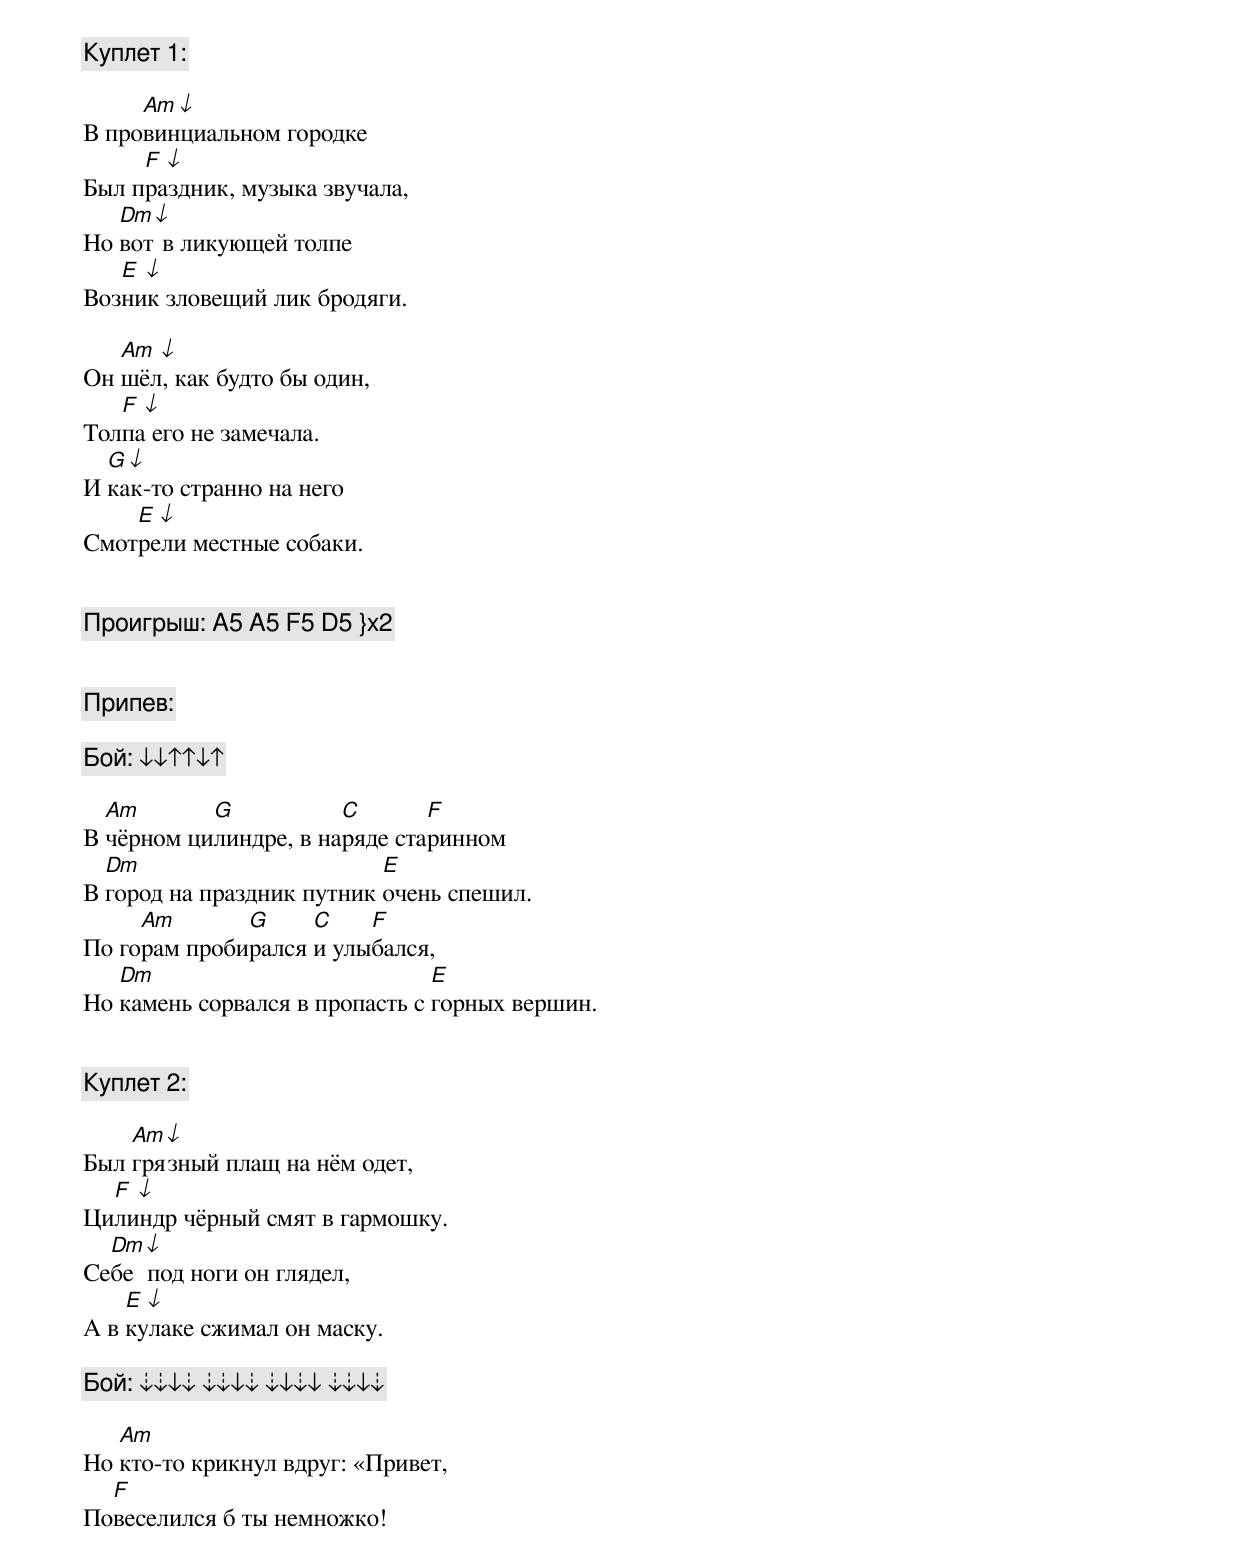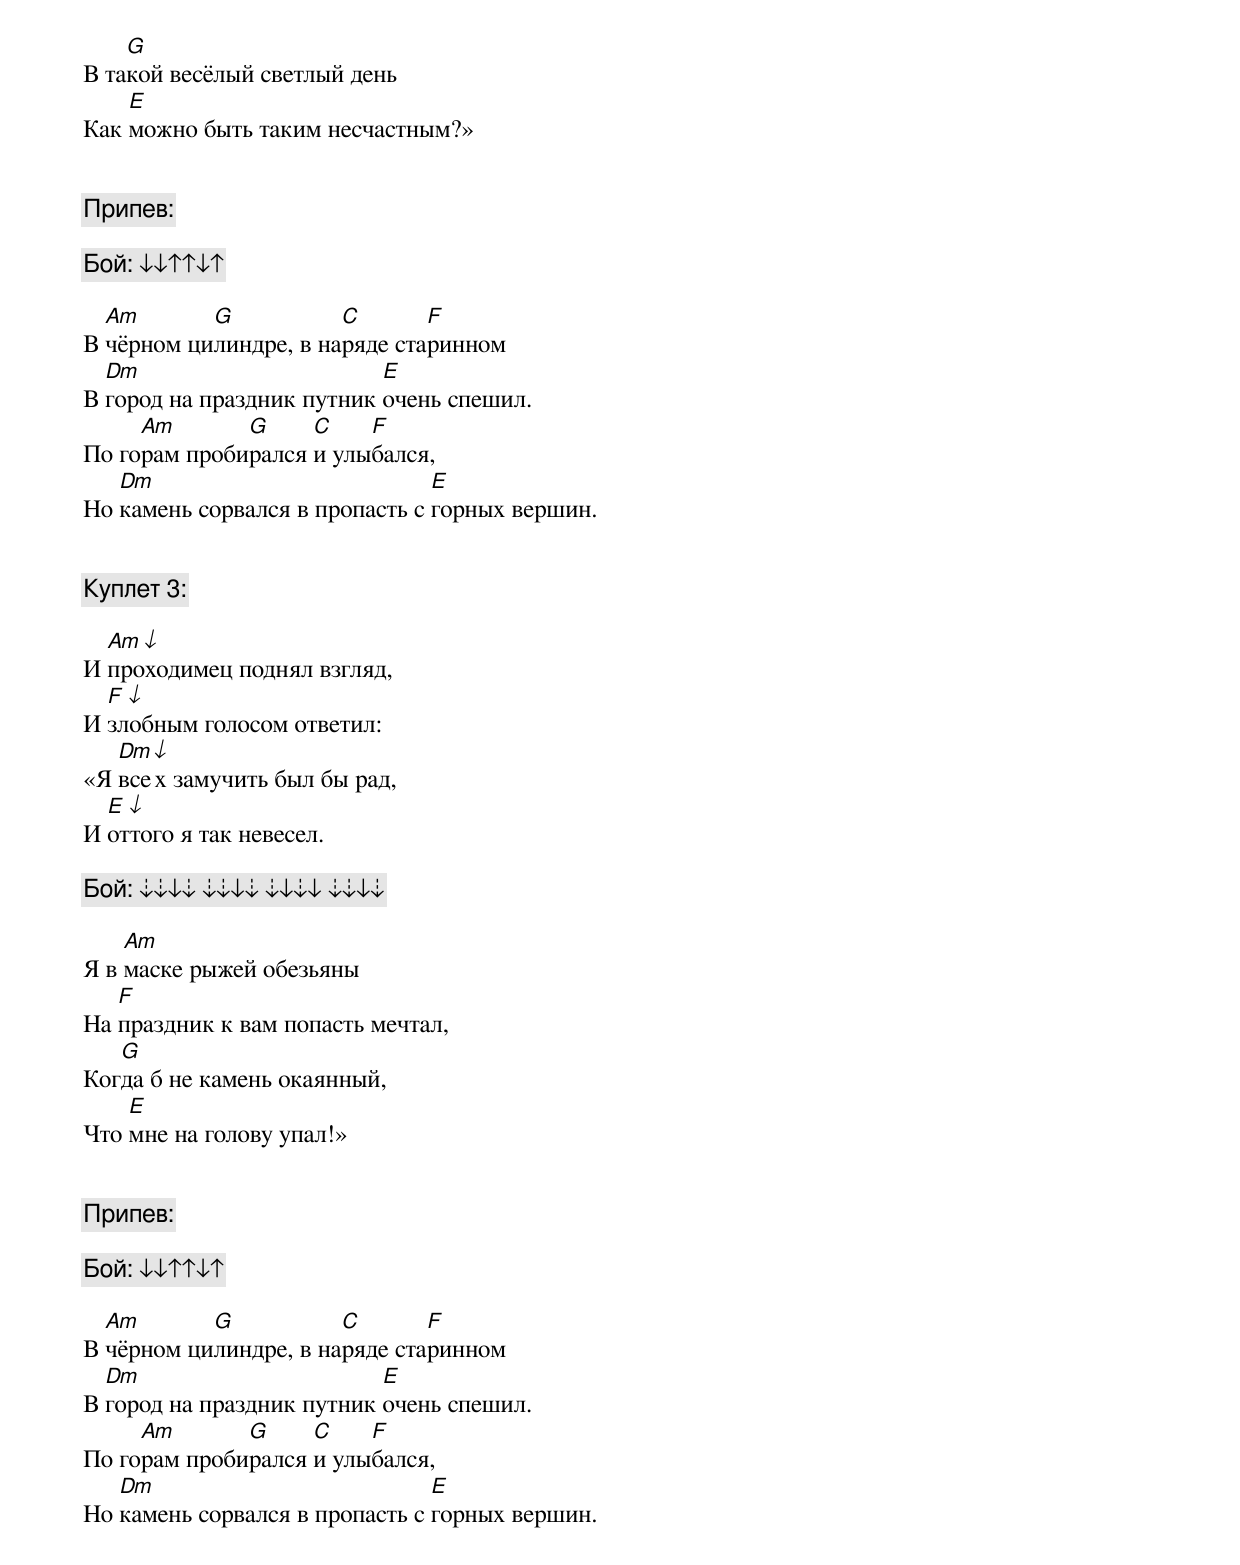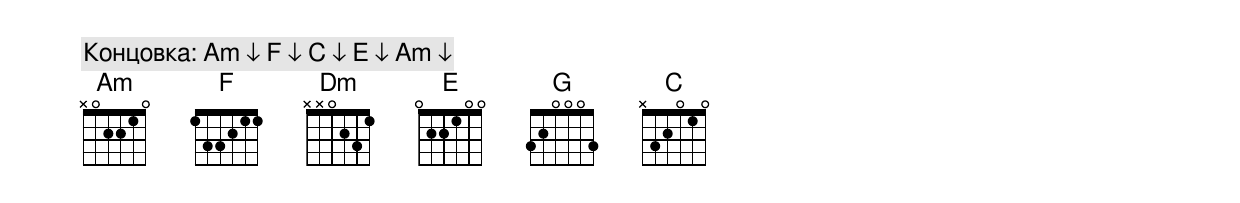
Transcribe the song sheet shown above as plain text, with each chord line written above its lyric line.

[Куплет 1:]

     Am ↓
В провинциальном городке
     F ↓
Был праздник, музыка звучала,
   Dm ↓
Но вот в ликующей толпе
   E ↓
Возник зловещий лик бродяги.

   Am ↓
Он шёл, как будто бы один,
   F ↓
Толпа его не замечала.
  G ↓
И как-то странно на него
    E ↓
Смотрели местные собаки.


[Проигрыш:] A5 A5 F5 D5 }x2


[Припев:]

[Бой:] ↓↓↑↑↓↑

  Am       G           C       F
В чёрном цилиндре, в наряде старинном
  Dm                       E
В город на праздник путник очень спешил.
     Am       G     C    F
По горам пробирался и улыбался,
   Dm                           E
Но камень сорвался в пропасть с горных вершин.


[Куплет 2:]

    Am ↓
Был грязный плащ на нём одет,
  F ↓
Цилиндр чёрный смят в гармошку.
  Dm ↓
Себе под ноги он глядел,
    E ↓
А в кулаке сжимал он маску.

[Бой:] ⇣⇣↓⇣ ⇣⇣↓⇣ ⇣↓⇣↓ ⇣⇣↓⇣

   Am
Но кто-то крикнул вдруг: «Привет,
  F
Повеселился б ты немножко!
    G
В такой весёлый светлый день
    E
Как можно быть таким несчастным?»


[Припев:]

[Бой:] ↓↓↑↑↓↑

  Am       G           C       F
В чёрном цилиндре, в наряде старинном
  Dm                       E
В город на праздник путник очень спешил.
     Am       G     C    F
По горам пробирался и улыбался,
   Dm                           E
Но камень сорвался в пропасть с горных вершин.


[Куплет 3:]

  Am ↓
И проходимец поднял взгляд,
  F ↓
И злобным голосом ответил:
   Dm ↓
«Я всех замучить был бы рад,
  E ↓
И оттого я так невесел.

[Бой:] ⇣⇣↓⇣ ⇣⇣↓⇣ ⇣↓⇣↓ ⇣⇣↓⇣

    Am
Я в маске рыжей обезьяны
   F
На праздник к вам попасть мечтал,
   G
Когда б не камень окаянный,
    E
Что мне на голову упал!»


[Припев:]

[Бой:] ↓↓↑↑↓↑

  Am       G           C       F
В чёрном цилиндре, в наряде старинном
  Dm                       E
В город на праздник путник очень спешил.
     Am       G     C    F
По горам пробирался и улыбался,
   Dm                           E
Но камень сорвался в пропасть с горных вершин.


[Концовка:] Am ↓ F ↓ C ↓ E ↓ Am ↓
